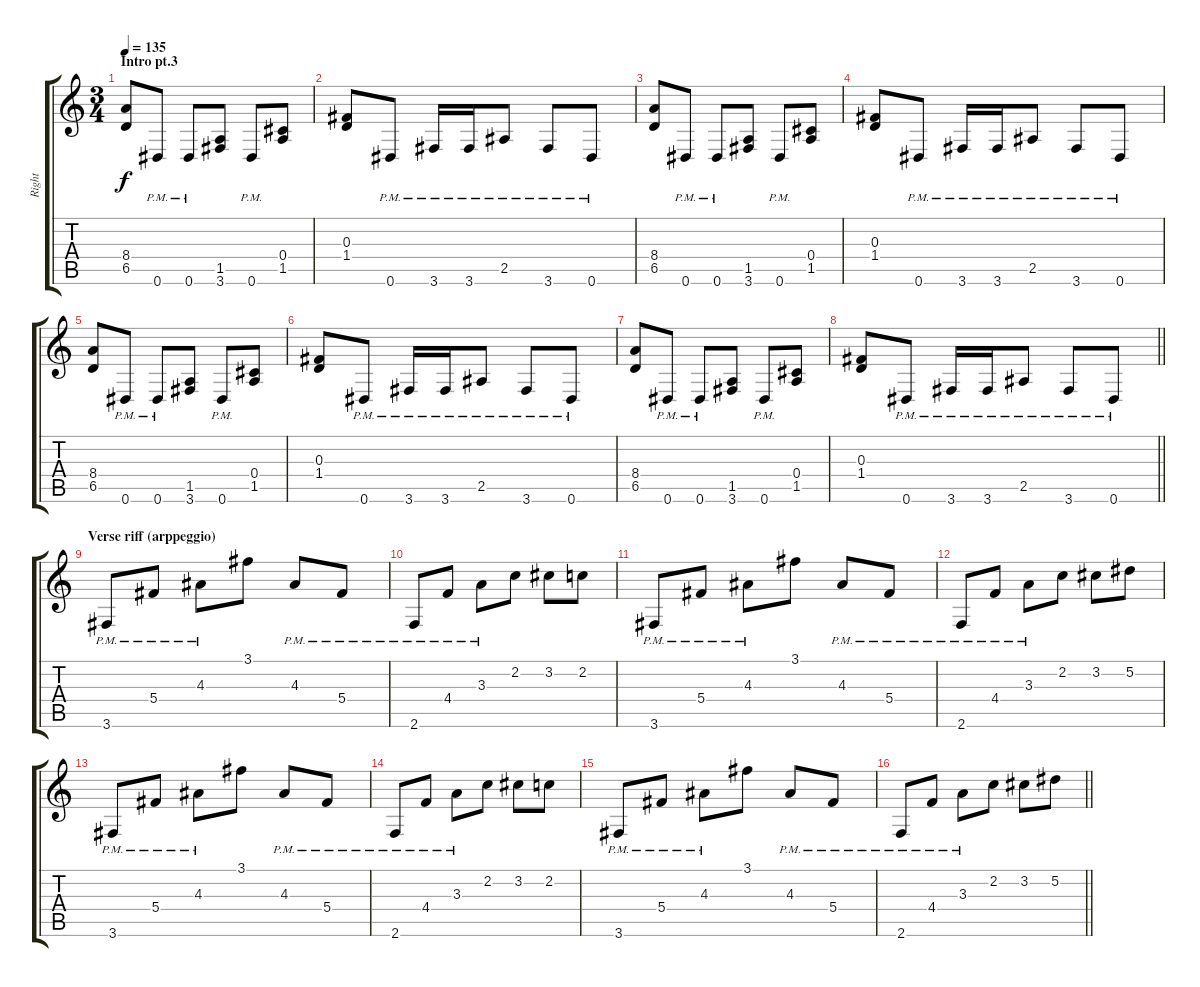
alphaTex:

\track ("Right" "Right") {instrument distortionguitar}
\staff {score tabs}
\tuning (Eb4 Bb3 Gb3 Db3 Ab2 Eb2) {hide}
\ts (3 4)
\section ("" "Intro pt.3")
\tempo 135
\clef g2
\ks c
(8.4 6.5).8{dy f} 0.6{pm}.8 0.6{pm}.8 (1.5 3.6).8 0.6{pm}.8 (0.4 1.5).8 |
(0.3 1.4).8 0.6{pm}.8 3.6{pm}.16 3.6{pm}.16 2.5{pm}.8 3.6{pm}.8 0.6{pm}.8 |
(8.4 6.5).8 0.6{pm}.8 0.6{pm}.8 (1.5 3.6).8 0.6{pm}.8 (0.4 1.5).8 |
(0.3 1.4).8 0.6{pm}.8 3.6{pm}.16 3.6{pm}.16 2.5{pm}.8 3.6{pm}.8 0.6{pm}.8 |
(8.4 6.5).8 0.6{pm}.8 0.6{pm}.8 (1.5 3.6).8 0.6{pm}.8 (0.4 1.5).8 |
(0.3 1.4).8 0.6{pm}.8 3.6{pm}.16 3.6{pm}.16 2.5{pm}.8 3.6{pm}.8 0.6{pm}.8 |
(8.4 6.5).8 0.6{pm}.8 0.6{pm}.8 (1.5 3.6).8 0.6{pm}.8 (0.4 1.5).8 |
\barLineRight lightlight
(0.3 1.4).8 0.6{pm}.8 3.6{pm}.16 3.6{pm}.16 2.5{pm}.8 3.6{pm}.8 0.6{pm}.8 |
\section ("" "Verse riff (arppeggio)")
3.6{pm}.8 5.4{pm}.8 4.3{pm}.8 3.1.8 4.3{pm}.8 5.4{pm}.8 |
2.6{pm}.8 4.4{pm}.8 3.3{pm}.8 2.2.8 3.2.8 2.2.8 |
3.6{pm}.8 5.4{pm}.8 4.3{pm}.8 3.1.8 4.3{pm}.8 5.4{pm}.8 |
2.6{pm}.8 4.4{pm}.8 3.3{pm}.8 2.2.8 3.2.8 5.2.8 |
3.6{pm}.8 5.4{pm}.8 4.3{pm}.8 3.1.8 4.3{pm}.8 5.4{pm}.8 |
2.6{pm}.8 4.4{pm}.8 3.3{pm}.8 2.2.8 3.2.8 2.2.8 |
3.6{pm}.8 5.4{pm}.8 4.3{pm}.8 3.1.8 4.3{pm}.8 5.4{pm}.8 |
\barLineRight lightlight
2.6{pm}.8 4.4{pm}.8 3.3{pm}.8 2.2.8 3.2.8 5.2.8
